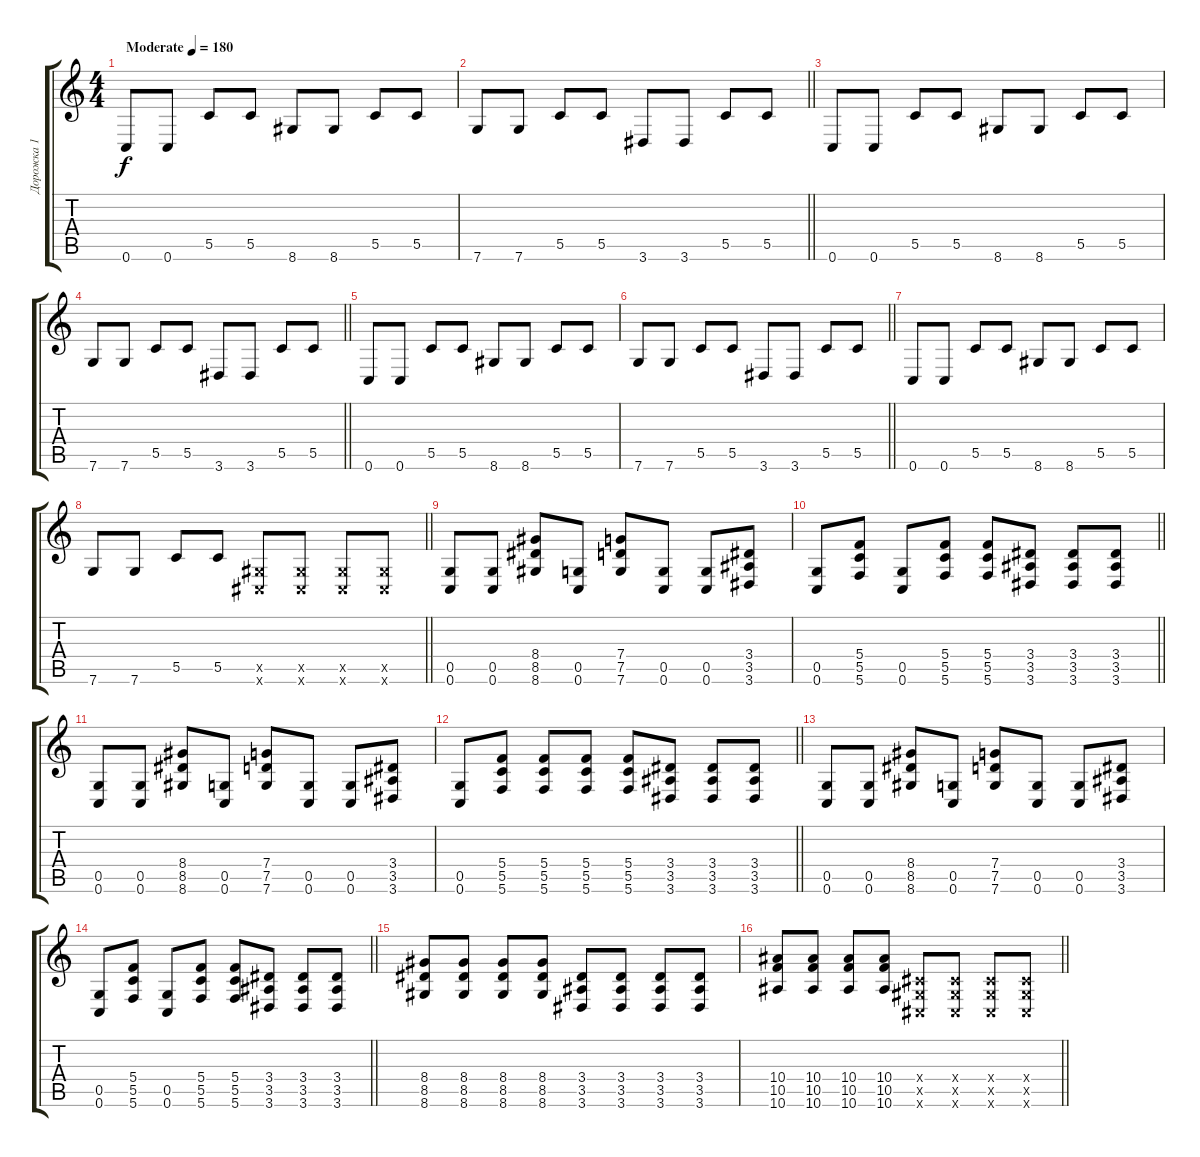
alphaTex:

\track ("Дорожка 1" "Дорожка 1") {instrument distortionguitar}
\staff {score tabs}
\tuning (D4 A3 F3 C3 G2 C2) {hide}
\ts (4 4)
\tempo (180 "Moderate")
\clef g2
\ks c
0.6.8{dy f instrument distortionguitar} 0.6.8 5.5.8 5.5.8 8.6.8 8.6.8 5.5.8 5.5.8 |
\barLineRight lightlight
7.6.8 7.6.8 5.5.8 5.5.8 3.6.8 3.6.8 5.5.8 5.5.8 |
0.6.8 0.6.8 5.5.8 5.5.8 8.6.8 8.6.8 5.5.8 5.5.8 |
\barLineRight lightlight
7.6.8 7.6.8 5.5.8 5.5.8 3.6.8 3.6.8 5.5.8 5.5.8 |
0.6.8 0.6.8 5.5.8 5.5.8 8.6.8 8.6.8 5.5.8 5.5.8 |
\barLineRight lightlight
7.6.8 7.6.8 5.5.8 5.5.8 3.6.8 3.6.8 5.5.8 5.5.8 |
0.6.8 0.6.8 5.5.8 5.5.8 8.6.8 8.6.8 5.5.8 5.5.8 |
\barLineRight lightlight
7.6.8 7.6.8 5.5.8 5.5.8 (1.5{x} 1.6{x}).8 (1.5{x} 1.6{x}).8 (1.5{x} 1.6{x}).8 (1.5{x} 1.6{x}).8 |
(0.5 0.6).8 (0.5 0.6).8 (8.4 8.5 8.6).8 (0.5 0.6).8 (7.4 7.5 7.6).8 (0.5 0.6).8 (0.5 0.6).8 (3.4 3.5 3.6).8 |
\barLineRight lightlight
(0.5 0.6).8 (5.4 5.5 5.6).8 (0.5 0.6).8 (5.4 5.5 5.6).8 (5.4 5.5 5.6).8 (3.4 3.5 3.6).8 (3.4 3.5 3.6).8 (3.4 3.5 3.6).8 |
(0.5 0.6).8 (0.5 0.6).8 (8.4 8.5 8.6).8 (0.5 0.6).8 (7.4 7.5 7.6).8 (0.5 0.6).8 (0.5 0.6).8 (3.4 3.5 3.6).8 |
\barLineRight lightlight
(0.5 0.6).8 (5.4 5.5 5.6).8 (5.4 5.5 5.6).8 (5.4 5.5 5.6).8 (5.4 5.5 5.6).8 (3.4 3.5 3.6).8 (3.4 3.5 3.6).8 (3.4 3.5 3.6).8 |
(0.5 0.6).8 (0.5 0.6).8 (8.4 8.5 8.6).8 (0.5 0.6).8 (7.4 7.5 7.6).8 (0.5 0.6).8 (0.5 0.6).8 (3.4 3.5 3.6).8 |
\barLineRight lightlight
(0.5 0.6).8 (5.4 5.5 5.6).8 (0.5 0.6).8 (5.4 5.5 5.6).8 (5.4 5.5 5.6).8 (3.4 3.5 3.6).8 (3.4 3.5 3.6).8 (3.4 3.5 3.6).8 |
(8.4 8.5 8.6).8 (8.4 8.5 8.6).8 (8.4 8.5 8.6).8 (8.4 8.5 8.6).8 (3.4 3.5 3.6).8 (3.4 3.5 3.6).8 (3.4 3.5 3.6).8 (3.4 3.5 3.6).8 |
\barLineRight lightlight
(10.4 10.5 10.6).8 (10.4 10.5 10.6).8 (10.4 10.5 10.6).8 (10.4 10.5 10.6).8 (1.4{x} 1.5{x} 1.6{x}).8 (1.4{x} 1.5{x} 1.6{x}).8 (1.4{x} 1.5{x} 1.6{x}).8 (1.4{x} 1.5{x} 1.6{x}).8
